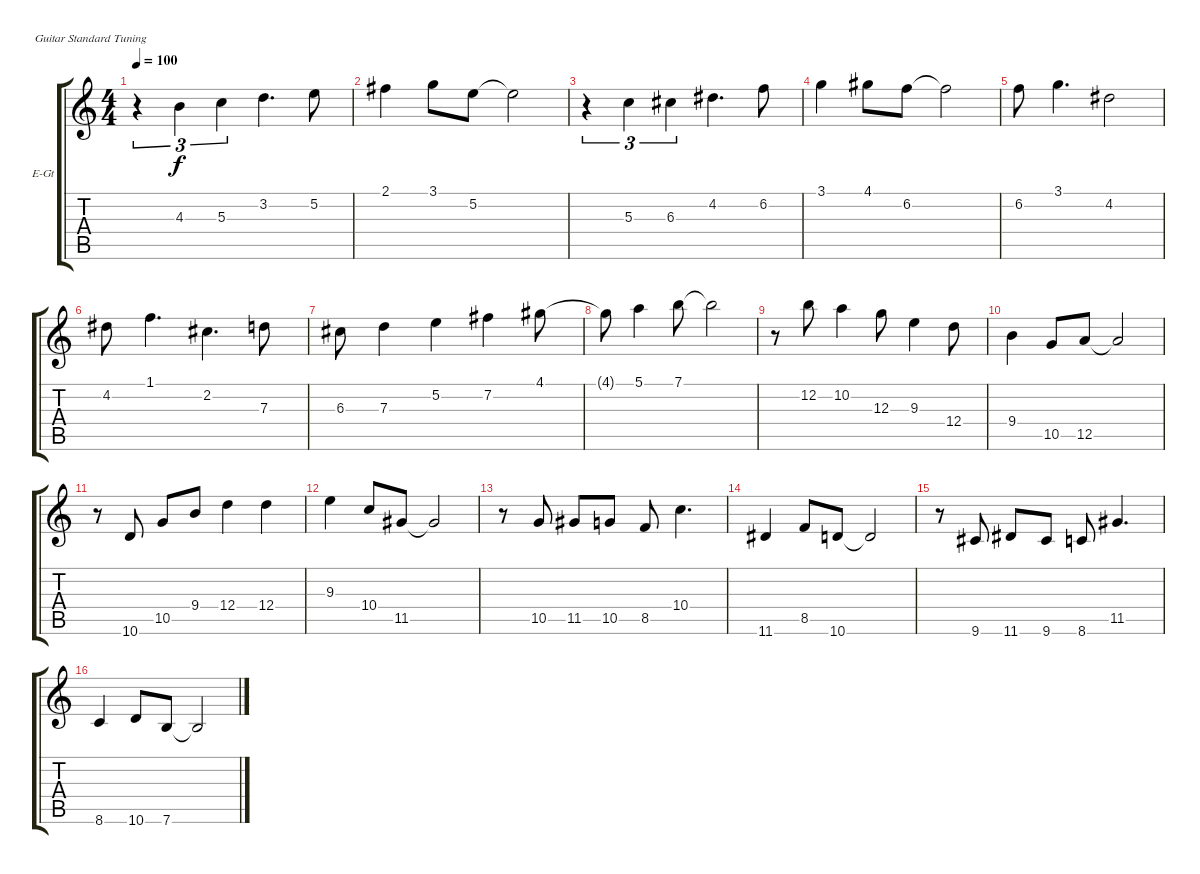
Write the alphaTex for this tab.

\bracketExtendMode groupsimilarinstruments
\firstSystemTrackNameOrientation horizontal
\otherSystemsTrackNameOrientation horizontal
\track ("Spur 1" "E-Gt") {instrument electricguitarjazz}
\staff {score tabs}
\tuning (E4 B3 G3 D3 A2 E2)
\ts (4 4)
\tempo 100
\clef g2
\ks c
r.4{tu (3 2) dy f} 4.3.4{tu (3 2)} 5.3.4{tu (3 2)} 3.2.4{d} 5.2.8 |
2.1.4 3.1.8 5.2.8 5.2{t}.2 |
r.4{tu (3 2)} 5.3.4{tu (3 2)} 6.3.4{tu (3 2)} 4.2.4{d} 6.2.8 |
3.1.4 4.1.8 6.2.8 6.2{t}.2 |
6.2.8 3.1.4{d} 4.2.2 |
4.2.8 1.1.4{d} 2.2.4{d} 7.3.8 |
6.3.8 7.3.4 5.2.4 7.2.4 4.1.8 |
4.1{t}.8 5.1.4 7.1.8 7.1{t}.2 |
r.8 12.2.8 10.2.4 12.3.8 9.3.4 12.4.8 |
9.4.4 10.5.8 12.5.8 12.5{t}.2 |
r.8 10.6.8 10.5.8 9.4.8 12.4.4 12.4.4 |
9.3.4 10.4.8 11.5.8 11.5{t}.2 |
r.8 10.5.8 11.5.8 10.5.8 8.5.8 10.4.4{d} |
11.6.4 8.5.8 10.6.8 10.6{t}.2 |
r.8 9.6.8 11.6.8 9.6.8 8.6.8 11.5.4{d} |
8.6.4 10.6.8 7.6.8 7.6{t}.2
